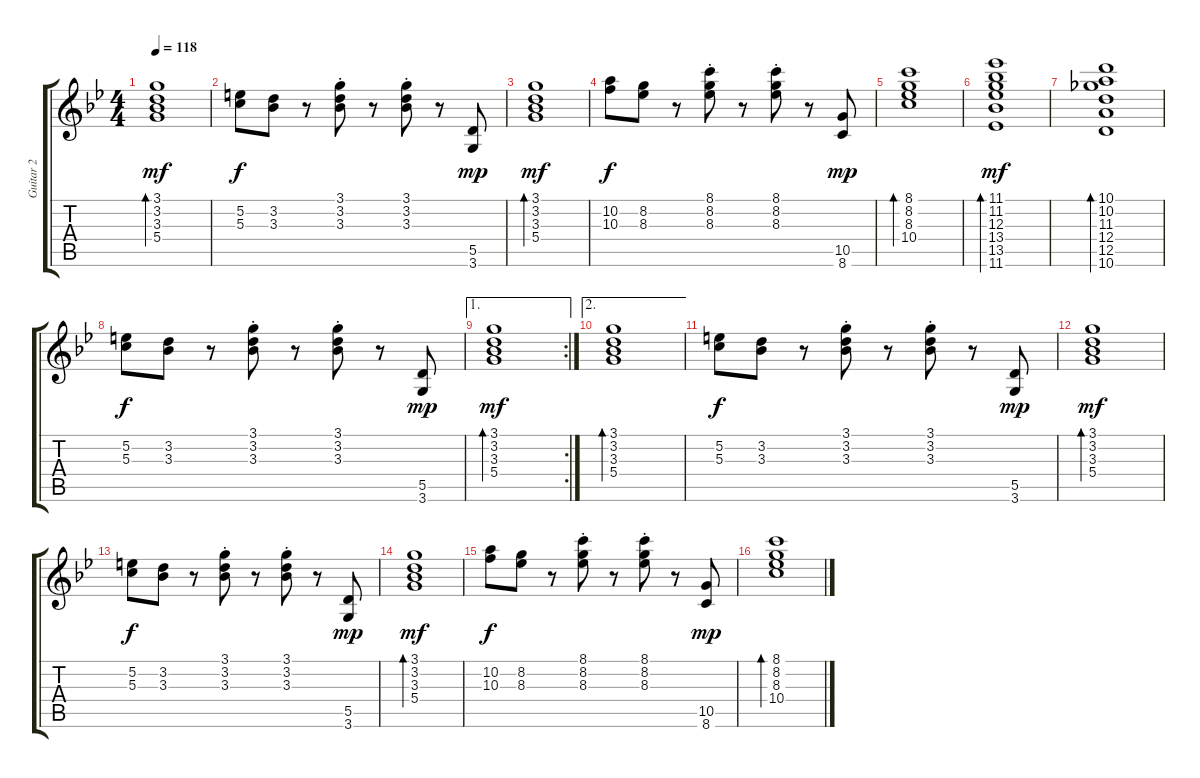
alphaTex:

\track ("Guitar 2" "Guitar 2") {instrument electricguitarjazz}
\staff {score tabs}
\tuning (E4 B3 G3 D3 A2 E2) {hide}
\ts (4 4)
\tempo 118
\clef g2
\ks bb
(3.1 3.2 3.3 5.4).1{bd 120 dy mf} |
(5.2 5.3).8{dy f} (3.2 3.3).8 r.8 (3.1{st} 3.2{st} 3.3{st}).8 r.8 (3.1{st} 3.2{st} 3.3{st}).8 r.8 (5.5 3.6).8{dy mp} |
(3.1 3.2 3.3 5.4).1{bd 120 dy mf} |
(10.2 10.3).8{dy f} (8.2 8.3).8 r.8 (8.1{st} 8.2{st} 8.3{st}).8 r.8 (8.1{st} 8.2{st} 8.3{st}).8 r.8 (10.5 8.6).8{dy mp} |
(8.1 8.2 8.3 10.4).1{bd 120} |
(11.1 11.2 12.3 13.4 13.5 11.6).1{bd 120 dy mf} |
(10.1 10.2 11.3 12.4 12.5 10.6).1{bd 120} |
(5.2 5.3).8{dy f} (3.2 3.3).8 r.8 (3.1{st} 3.2{st} 3.3{st}).8 r.8 (3.1{st} 3.2{st} 3.3{st}).8 r.8 (5.5 3.6).8{dy mp} |
\ae 1
\rc 2
(3.1 3.2 3.3 5.4).1{bd 120 dy mf} |
\ae 2
(3.1 3.2 3.3 5.4).1{bd 120} |
(5.2 5.3).8{dy f} (3.2 3.3).8 r.8 (3.1{st} 3.2{st} 3.3{st}).8 r.8 (3.1{st} 3.2{st} 3.3{st}).8 r.8 (5.5 3.6).8{dy mp} |
(3.1 3.2 3.3 5.4).1{bd 120 dy mf} |
(5.2 5.3).8{dy f} (3.2 3.3).8 r.8 (3.1{st} 3.2{st} 3.3{st}).8 r.8 (3.1{st} 3.2{st} 3.3{st}).8 r.8 (5.5 3.6).8{dy mp} |
(3.1 3.2 3.3 5.4).1{bd 120 dy mf} |
(10.2 10.3).8{dy f} (8.2 8.3).8 r.8 (8.1{st} 8.2{st} 8.3{st}).8 r.8 (8.1{st} 8.2{st} 8.3{st}).8 r.8 (10.5 8.6).8{dy mp} |
(8.1 8.2 8.3 10.4).1{bd 120}
